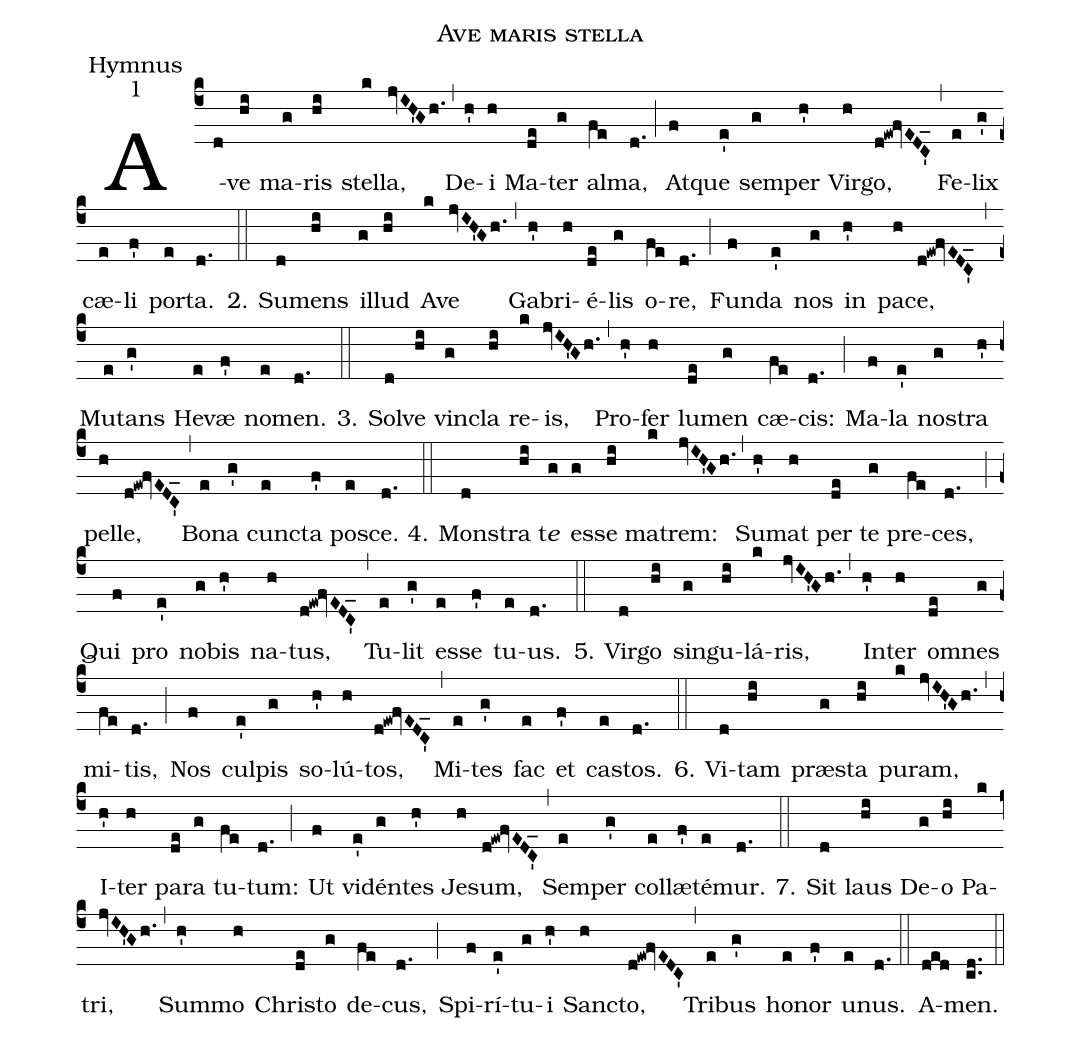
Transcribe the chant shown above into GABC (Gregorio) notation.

name: Ave maris stella;
office-part: Hymnus;
mode: 1;
%%
(c4) A(d)ve(hi) ma(g)ris(hi) stel(k)la,(jvIH'Gh.) (,) De(h')i(h) Ma(de)ter(g) al(fe)ma,(d.) (;) At(f)que(e') sem(g)per(h') Vir(h)go,(d!ew!fvEDC'_) (,) Fe(e)lix(g') cæ(e)li(f') por(e)ta.(d.) (::)
2. Su(d)mens(hi) il(g)lud(hi) A(k)ve(jvIH'Gh.) (,) Ga(h')bri(h)é(de)lis(g) o(fe)re,(d.) (;) Fun(f)da(e') nos(g) in(h') pa(h)ce,(d!ew!fvEDC'_) (,) Mu(e)tans(g') He(e)væ(f') no(e)men.(d.) (::)
3. Sol(d)ve(hi) vin(g)cla(hi) re(k)is,(jvIH'Gh.) (,) Pro(h')fer(h) lu(de)men(g) cæ(fe)cis:(d.) (;) Ma(f)la(e') nos(g)tra(h') pel(h)le,(d!ew!fvEDC'_) (,) Bo(e)na(g') cunc(e)ta(f') po(e)sce.(d.) (::)
4. Mons(d)tra(hi) t<i>e</i>(g) es(g)se(hi) ma(k)trem:(jvIH'Gh.) (,) Su(h')mat(h) per(de) te(g) pre(fe)ces,(d.) (;) Qui(f) pro(e') no(g)bis(h') na(h)tus,(d!ew!fvEDC'_) (,) Tu(e)lit(g') es(e)se(f') tu(e)us.(d.) (::)
5. Vir(d)go(hi) sin(g)gu(hi)lá(k)ris,(jvIH'Gh.) (,) In(h')ter(h) om(de)nes(g) mi(fe)tis,(d.) (;) Nos(f) cul(e')pis(g) so(h')lú(h)tos,(d!ew!fvEDC'_) (,) Mi(e)tes(g') fac(e) et(f') cas(e)tos.(d.) (::)
6. Vi(d)tam(hi) præ(g)sta(hi) pu(k)ram,(jvIH'Gh.) (,) I(h')ter(h) pa(de)ra(g) tu(fe)tum:(d.) (;) Ut(f) vi(e')dén(g)tes(h') Je(h)sum,(d!ew!fvEDC'_) (,) Sem(e)per(g') col(e)læ(f')té(e)mur.(d.) (::)
7. Sit(d) laus(hi) De(g)o(hi) Pa(k)tri,(jvIH'Gh.) (,) Sum(h')mo(h) Chris(de)to(g) de(fe)cus,(d.) (;) Spi(f)rí(e')tu(g)i(h') Sanc(h)to,(d!ew!fvEDC') (,) Tri(e)bus(g') ho(e)nor(f') u(e)nus.(d.) (::)
A(ded)men.(cd..) (::)
